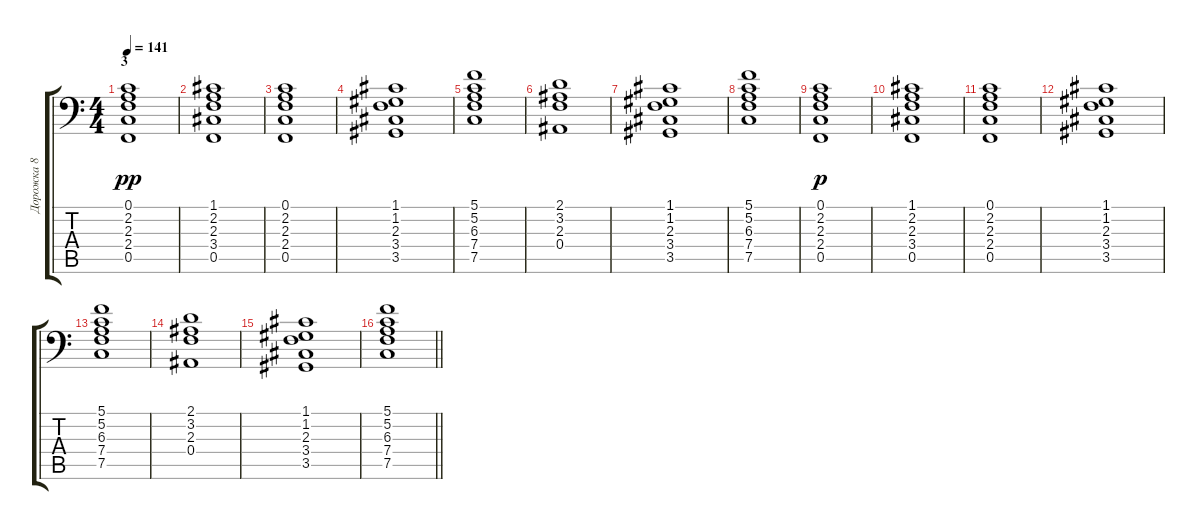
\track ("Дорожка 8" "Дорожка 8") {instrument stringensemble1}
\staff {score tabs}
\tuning (C4 G3 Eb3 Bb2 F2 Bb1) {hide}
\ts (4 4)
\section ("" "3")
\tempo 141
\clef f4
\ks c
(0.1 2.2 2.3 2.4 0.5).1{dy pp} |
(1.1 2.2 2.3 3.4 0.5).1 |
(0.1 2.2 2.3 2.4 0.5).1 |
(1.1 1.2 2.3 3.4 3.5).1 |
(5.1 5.2 6.3 7.4 7.5).1 |
(2.1 3.2 2.3 0.4).1 |
(1.1 1.2 2.3 3.4 3.5).1 |
(5.1 5.2 6.3 7.4 7.5).1 |
(0.1 2.2 2.3 2.4 0.5).1{dy p} |
(1.1 2.2 2.3 3.4 0.5).1 |
(0.1 2.2 2.3 2.4 0.5).1 |
(1.1 1.2 2.3 3.4 3.5).1 |
(5.1 5.2 6.3 7.4 7.5).1 |
(2.1 3.2 2.3 0.4).1 |
(1.1 1.2 2.3 3.4 3.5).1 |
\barLineRight lightlight
(5.1 5.2 6.3 7.4 7.5).1
